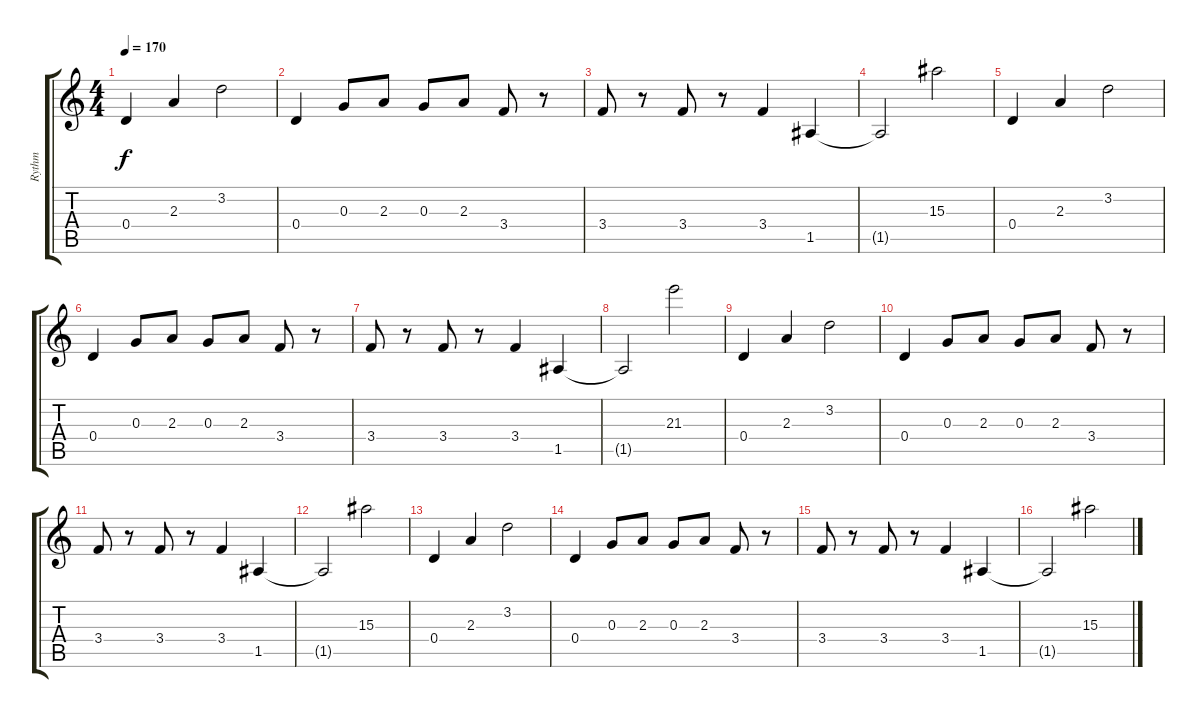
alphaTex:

\track ("Rythm" "Rythm") {instrument electricguitarclean}
\staff {score tabs}
\tuning (E4 B3 G3 D3 A2 E2) {hide}
\ts (4 4)
\tempo 170
\clef g2
\ks c
0.4.4{dy f} 2.3.4 3.2.2 |
0.4.4 0.3.8 2.3.8 0.3.8 2.3.8 3.4.8 r.8 |
3.4.8 r.8 3.4.8 r.8 3.4.4 1.5.4 |
1.5{t}.2 15.3.2 |
0.4.4 2.3.4 3.2.2 |
0.4.4 0.3.8 2.3.8 0.3.8 2.3.8 3.4.8 r.8 |
3.4.8 r.8 3.4.8 r.8 3.4.4 1.5.4 |
1.5{t}.2 21.3.2 |
0.4.4 2.3.4 3.2.2 |
0.4.4 0.3.8 2.3.8 0.3.8 2.3.8 3.4.8 r.8 |
3.4.8 r.8 3.4.8 r.8 3.4.4 1.5.4 |
1.5{t}.2 15.3.2 |
0.4.4 2.3.4 3.2.2 |
0.4.4 0.3.8 2.3.8 0.3.8 2.3.8 3.4.8 r.8 |
3.4.8 r.8 3.4.8 r.8 3.4.4 1.5.4 |
1.5{t}.2 15.3.2
